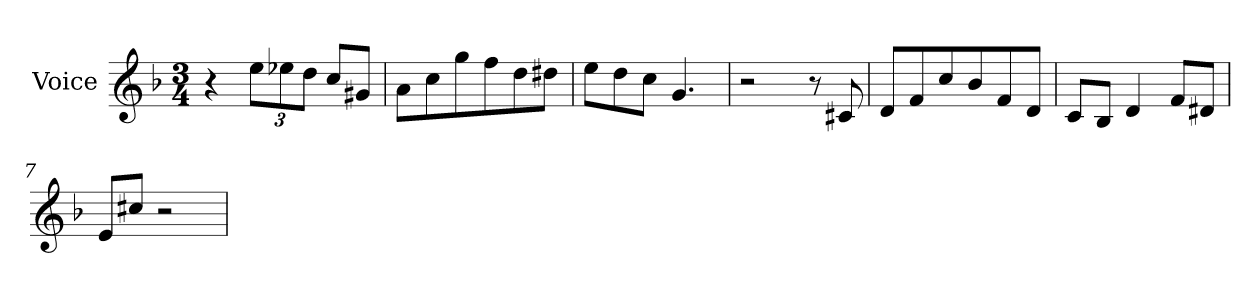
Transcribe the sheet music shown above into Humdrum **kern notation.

**kern
*part1
*staff1
*I"Voice
*I'Voice
*clefG2
*k[b-]
*M3/4
=1
4r
12ee\L
12ee-X\
12dd\J
8cc/L
8g#X/J
=2
8a\L
8cc\
8gg\
8ff\
8dd\
8dd#X\J
=3
8ee\L
8dd\
8cc\J
4.g/
=4
2rcc
8r
8c#X/
=5
8d/L
8f/
8cc/
8b-/
8f/
8d/J
=6
8c/L
8B-/J
4d/
8f/L
8d#X/J
=7
8e/L
8cc#X/J
2rcc
=
*-
